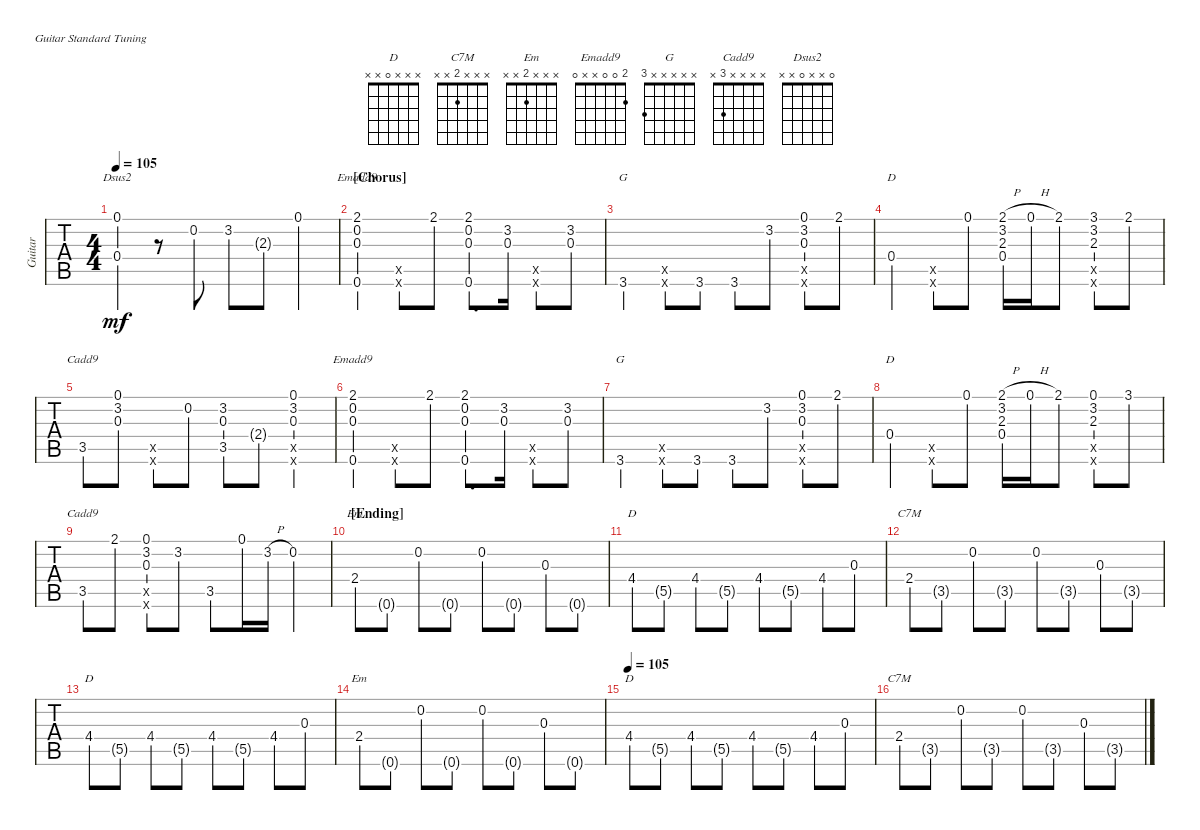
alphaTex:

\bracketExtendMode groupsimilarinstruments
\track ("music.kaminari.info" "Guitar") {instrument acousticguitarsteel}
\staff {tabs}
\tuning (E4 B3 G3 D3 A2 E2)
\chord ("D" x x x 4 x x)
\chord ("C7M" x x x 2 x x)
\chord ("Em" x x x 2 x x)
\chord ("Emadd9" 2 0 0 x x 0)
\chord ("G" x x x x x 3)
\chord ("D" x x x 0 x x)
\chord ("Cadd9" x x x x 3 x)
\chord ("Dsus2" 0 x x 0 x x)
\ts (4 4)
\tempo 105
\clef g2
\ks eminor
(0.1{acc forcenatural} 0.4{acc forcenatural}).4{ch "Dsus2" dy mf} r.8 0.2{acc forcenatural}.8 3.2{acc forcenatural}.8 2.3{g acc forcenatural}.8 0.1{acc forcenatural}.4 |
\section ("" "[Chorus]")
(2.1{acc #} 0.2{acc forcenatural} 0.6{acc forcenatural} 0.3{acc forcenatural}).4{ch "Emadd9"} (0.6{x acc forcenatural} 0.5{x acc forcenatural}).8 2.1{acc #}.8 (2.1{acc #} 0.2{acc forcenatural} 0.3{acc forcenatural} 0.6{acc forcenatural}).8{d} (3.2{acc forcenatural} 0.3{acc forcenatural}).16 (0.5{x acc forcenatural} 0.6{x acc forcenatural}).8 (3.2{acc forcenatural} 0.3{acc forcenatural}).8 |
3.6{acc forcenatural}.4{ch "G"} (0.6{x acc forcenatural} 0.5{x acc forcenatural}).8 3.6{acc forcenatural}.8 3.6{acc forcenatural}.8 3.2{acc forcenatural}.8 (0.1{acc forcenatural} 0.5{x acc forcenatural} 0.6{x acc forcenatural} 3.2{acc forcenatural} 0.3{acc forcenatural}).8 2.1{acc #}.8 |
0.4{acc forcenatural}.4{ch "D"} (0.6{x acc forcenatural} 0.5{x acc forcenatural}).8 0.1{acc forcenatural}.8 (2.1{h acc #} 3.2{acc forcenatural} 2.3{acc forcenatural} 0.4{acc forcenatural}).16 0.1{h acc forcenatural}.16 2.1{acc #}.8 (3.1{acc forcenatural} 0.5{x acc forcenatural} 0.6{x acc forcenatural} 3.2{acc forcenatural} 2.3{acc forcenatural}).8 2.1{acc #}.8 |
3.5{acc forcenatural}.8{ch "Cadd9"} (0.1{acc forcenatural} 3.2{acc forcenatural} 0.3{acc forcenatural}).8 (0.6{x acc forcenatural} 0.5{x acc forcenatural}).8 0.2{acc forcenatural}.8 (3.2{acc forcenatural} 0.3{acc forcenatural} 3.5{acc forcenatural}).8 2.4{g acc forcenatural}.8 (0.1{acc forcenatural} 0.5{x acc forcenatural} 0.6{x acc forcenatural} 0.3{acc forcenatural} 3.2{acc forcenatural}).4 |
(2.1{acc #} 0.2{acc forcenatural} 0.3{acc forcenatural} 0.6{acc forcenatural}).4{ch "Emadd9"} (0.6{x acc forcenatural} 0.5{x acc forcenatural}).8 2.1{acc #}.8 (2.1{acc #} 0.2{acc forcenatural} 0.3{acc forcenatural} 0.6{acc forcenatural}).8{d} (3.2{acc forcenatural} 0.3{acc forcenatural}).16 (0.5{x acc forcenatural} 0.6{x acc forcenatural}).8 (3.2{acc forcenatural} 0.3{acc forcenatural}).8 |
3.6{acc forcenatural}.4{ch "G"} (0.6{x acc forcenatural} 0.5{x acc forcenatural}).8 3.6{acc forcenatural}.8 3.6{acc forcenatural}.8 3.2{acc forcenatural}.8 (0.1{acc forcenatural} 0.5{x acc forcenatural} 0.6{x acc forcenatural} 3.2{acc forcenatural} 0.3{acc forcenatural}).8 2.1{acc #}.8 |
0.4{acc forcenatural}.4{ch "D"} (0.6{x acc forcenatural} 0.5{x acc forcenatural}).8 0.1{acc forcenatural}.8 (2.1{h acc #} 3.2{acc forcenatural} 2.3{acc forcenatural} 0.4{acc forcenatural}).16 0.1{h acc forcenatural}.16 2.1{acc #}.8 (0.1{acc forcenatural} 3.2{acc forcenatural} 2.3{acc forcenatural} 0.5{x acc forcenatural} 0.6{x acc forcenatural}).8 3.1{acc forcenatural}.8 |
3.5{acc forcenatural}.8{ch "Cadd9"} 2.1{acc #}.8 (0.1{acc forcenatural} 3.2{acc forcenatural} 0.3{acc forcenatural} 0.5{x acc forcenatural} 0.6{x acc forcenatural}).8 3.2{acc forcenatural}.8 3.5{acc forcenatural}.8 0.1{acc forcenatural}.16 3.2{h acc forcenatural}.16 0.2{acc forcenatural}.4 |
\section ("" "[Ending]")
2.4{acc forcenatural}.8{ch "Em"} 0.6{g acc forcenatural}.8 0.2{acc forcenatural}.8 0.6{g acc forcenatural}.8 0.2{acc forcenatural}.8 0.6{g acc forcenatural}.8 0.3{acc forcenatural}.8 0.6{g acc forcenatural}.8 |
4.4{acc #}.8{ch "D"} 5.5{g acc forcenatural}.8 4.4{acc #}.8 5.5{g acc forcenatural}.8 4.4{acc #}.8 5.5{g acc forcenatural}.8 4.4{acc #}.8 0.3{acc forcenatural}.8 |
2.4{acc forcenatural}.8{ch "C7M"} 3.5{g acc forcenatural}.8 0.2{acc forcenatural}.8 3.5{g acc forcenatural}.8 0.2{acc forcenatural}.8 3.5{g acc forcenatural}.8 0.3{acc forcenatural}.8 3.5{g acc forcenatural}.8 |
4.4{acc #}.8{ch "D"} 5.5{g acc forcenatural}.8 4.4{acc #}.8 5.5{g acc forcenatural}.8 4.4{acc #}.8 5.5{g acc forcenatural}.8 4.4{acc #}.8 0.3{acc forcenatural}.8 |
2.4{acc forcenatural}.8{ch "Em"} 0.6{g acc forcenatural}.8 0.2{acc forcenatural}.8 0.6{g acc forcenatural}.8 0.2{acc forcenatural}.8 0.6{g acc forcenatural}.8 0.3{acc forcenatural}.8 0.6{g acc forcenatural}.8 |
\tempo 105
4.4{acc #}.8{ch "D"} 5.5{g acc forcenatural}.8 4.4{acc #}.8 5.5{g acc forcenatural}.8 4.4{acc #}.8 5.5{g acc forcenatural}.8 4.4{acc #}.8 0.3{acc forcenatural}.8 |
2.4{acc forcenatural}.8{ch "C7M"} 3.5{g acc forcenatural}.8 0.2{acc forcenatural}.8 3.5{g acc forcenatural}.8 0.2{acc forcenatural}.8 3.5{g acc forcenatural}.8 0.3{acc forcenatural}.8 3.5{g acc forcenatural}.8
